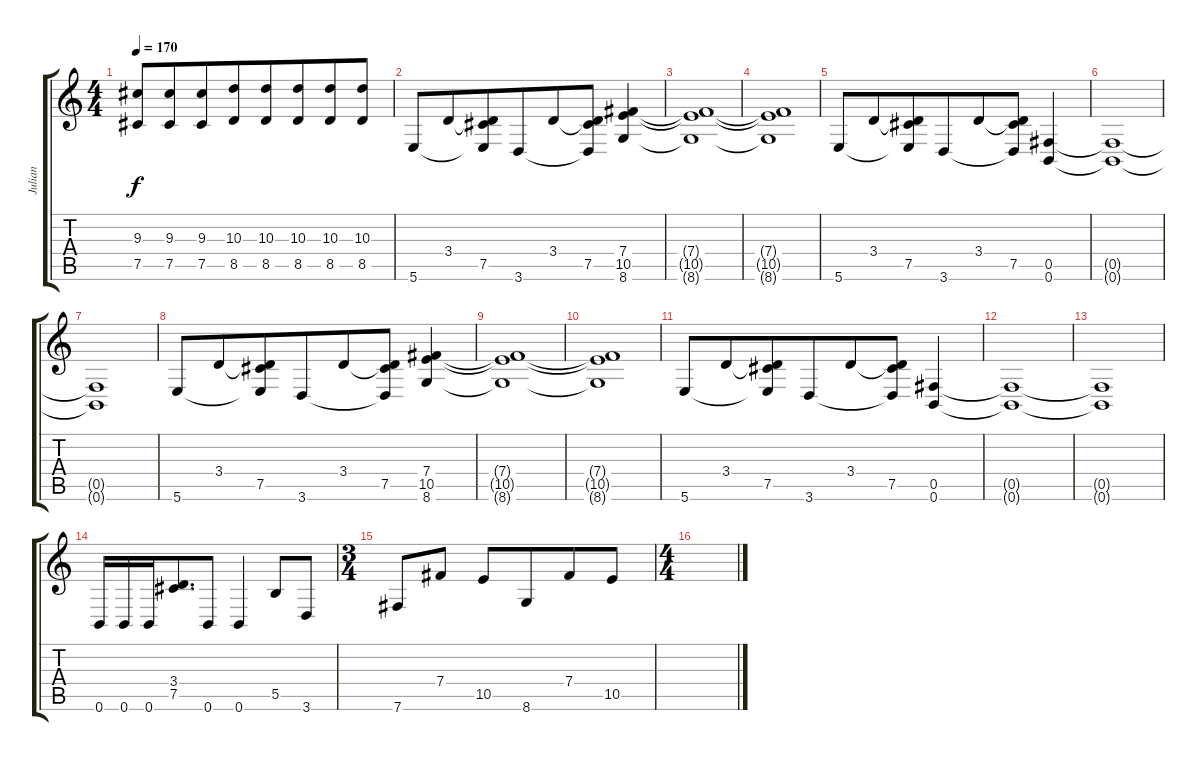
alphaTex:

\track ("Julian" "Julian") {instrument overdrivenguitar}
\staff {score tabs}
\tuning (Db4 Ab3 E3 B2 Gb2 B1) {hide}
\ts (4 4)
\tempo 170
\clef g2
\ks c
(9.3 7.5).8{dy f beam merge} (9.3 7.5).8{beam merge} (9.3 7.5).8{beam merge} (10.3 8.5).8{beam merge} (10.3 8.5).8{beam merge} (10.3 8.5).8{beam merge} (10.3 8.5).8{beam merge} (10.3 8.5).8 |
5.6.8{beam merge} 3.4.8{beam merge} (3.4{t} 7.5 5.6{t}).8 3.6.8{beam merge} 3.4.8 (3.4{t} 7.5 3.6{t}).8{beam merge} (7.4 10.5 8.6).4 |
(7.4{t} 10.5{t} 8.6{t}).1 |
(7.4{t} 10.5{t} 8.6{t}).1 |
5.6.8{beam merge} 3.4.8{beam merge} (3.4{t} 7.5 5.6{t}).8 3.6.8{beam merge} 3.4.8 (3.4{t} 7.5 3.6{t}).8{beam merge} (0.5 0.6).4 |
(0.5{t} 0.6{t}).1 |
(0.5{t} 0.6{t}).1 |
5.6.8{beam merge} 3.4.8{beam merge} (3.4{t} 7.5 5.6{t}).8 3.6.8{beam merge} 3.4.8 (3.4{t} 7.5 3.6{t}).8{beam merge} (7.4 10.5 8.6).4 |
(7.4{t} 10.5{t} 8.6{t}).1 |
(7.4{t} 10.5{t} 8.6{t}).1 |
5.6.8{beam merge} 3.4.8{beam merge} (3.4{t} 7.5 5.6{t}).8 3.6.8{beam merge} 3.4.8 (3.4{t} 7.5 3.6{t}).8{beam merge} (0.5 0.6).4 |
(0.5{t} 0.6{t}).1 |
(0.5{t} 0.6{t}).1 |
0.6.16{beam merge} 0.6.16 0.6.16{beam merge} (3.4 7.5).8{d beam merge} 0.6.8{beam merge} 0.6.4{beam merge} 5.5.8 3.6.8 |
\ts (3 4)
7.6.8{beam merge} 7.4.8 10.5.8 8.6.8{beam merge} 7.4.8 10.5.8 |
\ts (4 4)
